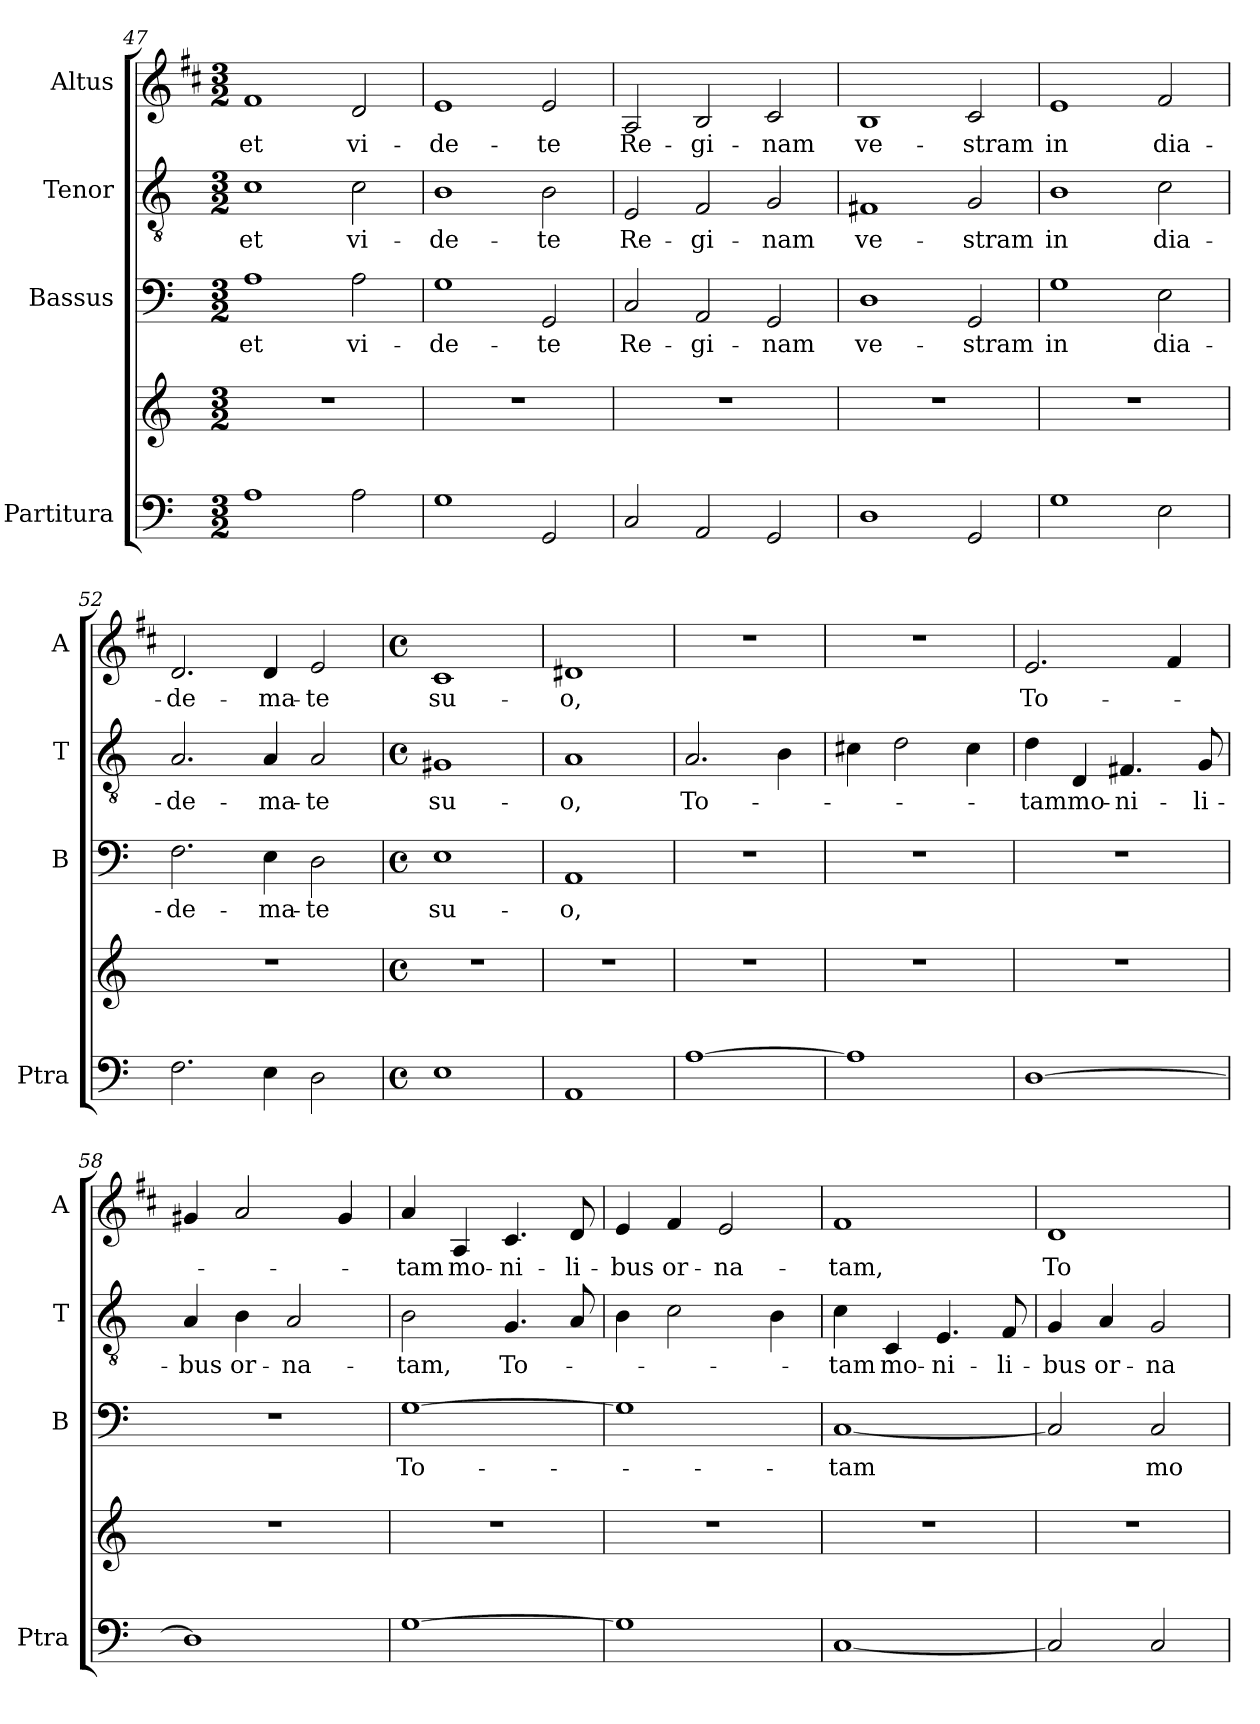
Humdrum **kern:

**kern	**kern	**kern	**text	**kern	**text	**kern	**text
*part4	*part4	*part3	*part3	*part2	*part2	*part1	*part1
*staff5	*staff4	*staff3	*staff3	*staff2	*staff2	*staff1	*staff1
*I"Partitura	*	*I"Bassus	*	*I"Tenor	*	*I"Altus	*
*I'Ptra	*	*I'B	*	*I'T	*	*I'A	*
*clefF4	*clefG2	*clefF4	*	*clefGv2	*	*clefG2	*
*	*	*	*	*	*	*ITrd1c2	*
*k[]	*k[]	*k[]	*	*k[]	*	*k[]	*
*C:	*C:	*C:	*	*C:	*	*C:	*
*M3/2	*M3/2	*M3/2	*	*M3/2	*	*M3/2	*
=47	=47	=47	=47	=47	=47	=47	=47
!	!	!	!LO:LY:b	!	!LO:LY:b	!	!LO:LY:b
1A	1.r	1A	et	1c	et	1e	et
!	!	!	!LO:LY:b	!	!LO:LY:b	!	!LO:LY:b
2A\	.	2A\	vi-	2c\	vi-	2c/	vi-
=48	=48	=48	=48	=48	=48	=48	=48
!	!	!	!LO:LY:b	!	!LO:LY:b	!	!LO:LY:b
1G	1.r	1G	-de-	1B	-de-	1d	-de-
!	!	!	!LO:LY:b	!	!LO:LY:b	!	!LO:LY:b
2GG/	.	2GG/	-te	2B\	-te	2d/	-te
=49	=49	=49	=49	=49	=49	=49	=49
!	!	!	!LO:LY:b	!	!LO:LY:b	!	!LO:LY:b
2C/	1.r	2C/	Re-	2E/	Re-	2G/	Re-
!	!	!	!LO:LY:b	!	!LO:LY:b	!	!LO:LY:b
2AA/	.	2AA/	-gi-	2F/	-gi-	2A/	-gi-
!	!	!	!LO:LY:b	!	!LO:LY:b	!	!LO:LY:b
2GG/	.	2GG/	-nam	2G/	-nam	2B/	-nam
=50	=50	=50	=50	=50	=50	=50	=50
!	!	!	!LO:LY:b	!	!LO:LY:b	!	!LO:LY:b
1D	1.r	1D	ve-	1F#X	ve-	1A	ve-
!	!	!	!LO:LY:b	!	!LO:LY:b	!	!LO:LY:b
2GG/	.	2GG/	-stram	2G/	-stram	2B/	-stram
!!LO:LB:g=z
=51	=51	=51	=51	=51	=51	=51	=51
!	!	!	!LO:LY:b	!	!LO:LY:b	!	!LO:LY:b
1G	1.r	1G	in	1B	in	1d	in
!	!	!	!LO:LY:b	!	!LO:LY:b	!	!LO:LY:b
2E\	.	2E\	dia-	2c\	dia-	2e/	dia-
=52	=52	=52	=52	=52	=52	=52	=52
!	!	!	!LO:LY:b	!	!LO:LY:b	!	!LO:LY:b
2.F\	1.r	2.F\	-de-	2.A/	-de-	2.c/	-de-
!	!	!	!LO:LY:b	!	!LO:LY:b	!	!LO:LY:b
4E\	.	4E\	-ma-	4A/	-ma-	4c/	-ma-
!	!	!	!LO:LY:b	!	!LO:LY:b	!	!LO:LY:b
2D\	.	2D\	-te	2A/	-te	2d/	-te
=53	=53	=53	=53	=53	=53	=53	=53
*M4/4	*M4/4	*M4/4	*	*M4/4	*	*M4/4	*
*met(c)	*met(c)	*met(c)	*	*met(c)	*	*met(c)	*
!	!	!	!LO:LY:b	!	!LO:LY:b	!	!LO:LY:b
1E	1r	1E	su-	1G#X	su-	1B	su-
=54	=54	=54	=54	=54	=54	=54	=54
!	!	!	!LO:LY:b	!	!LO:LY:b	!	!LO:LY:b
1AA	1r	1AA	-o,	1A	-o,	1c#X	-o,
=55	=55	=55	=55	=55	=55	=55	=55
!	!	!	!	!	!LO:LY:b	!	!
[1A	1r	1r	.	2.A/	To-	1r	.
.	.	.	.	4B\	.	.	.
=56	=56	=56	=56	=56	=56	=56	=56
1A]	1r	1r	.	4c#X\	.	1r	.
.	.	.	.	2d\	.	.	.
.	.	.	.	4c#\	.	.	.
=57	=57	=57	=57	=57	=57	=57	=57
!	!	!	!	!	!LO:LY:b	!	!LO:LY:b
[1D	1r	1r	.	4d\	-tam	2.d/	To-
!	!	!	!	!	!LO:LY:b	!	!
.	.	.	.	4D/	mo-	.	.
!	!	!	!	!	!LO:LY:b	!	!
.	.	.	.	4.F#X/	-ni-	.	.
.	.	.	.	.	.	4e/	.
!	!	!	!	!	!LO:LY:b	!	!
.	.	.	.	8G/	-li-	.	.
=58	=58	=58	=58	=58	=58	=58	=58
!	!	!	!	!	!LO:LY:b	!	!
1D]	1r	1r	.	4A/	-bus	4f#X/	.
!	!	!	!	!	!LO:LY:b	!	!
.	.	.	.	4B\	or-	2g/	.
!	!	!	!	!	!LO:LY:b	!	!
.	.	.	.	2A/	-na-	.	.
.	.	.	.	.	.	4f#/	.
!!LO:LB:g=z
=59	=59	=59	=59	=59	=59	=59	=59
!	!	!	!LO:LY:b	!	!LO:LY:b	!	!LO:LY:b
[1G	1r	[1G	To-	2B\	-tam,	4g/	-tam
!	!	!	!	!	!	!	!LO:LY:b
.	.	.	.	.	.	4G/	mo-
!	!	!	!	!	!LO:LY:b	!	!LO:LY:b
.	.	.	.	4.G/	To-	4.B/	-ni-
!	!	!	!	!	!	!	!LO:LY:b
.	.	.	.	8A/	.	8c/	-li-
=60	=60	=60	=60	=60	=60	=60	=60
!	!	!	!	!	!	!	!LO:LY:b
1G]	1r	1G]	.	4B\	.	4d/	-bus
!	!	!	!	!	!	!	!LO:LY:b
.	.	.	.	2c\	.	4e/	or-
!	!	!	!	!	!	!	!LO:LY:b
.	.	.	.	.	.	2d/	-na-
.	.	.	.	4B\	.	.	.
=61	=61	=61	=61	=61	=61	=61	=61
!	!	!	!LO:LY:b	!	!LO:LY:b	!	!LO:LY:b
[1C	1r	[1C	-tam	4c\	-tam	1e	-tam,
!	!	!	!	!	!LO:LY:b	!	!
.	.	.	.	4C/	mo-	.	.
!	!	!	!	!	!LO:LY:b	!	!
.	.	.	.	4.E/	-ni-	.	.
!	!	!	!	!	!LO:LY:b	!	!
.	.	.	.	8F/	-li-	.	.
=62	=62	=62	=62	=62	=62	=62	=62
!	!	!	!	!	!LO:LY:b	!	!LO:LY:b
2C/]	1r	2C/]	.	4G/	-bus	1c	To-
!	!	!	!	!	!LO:LY:b	!	!
.	.	.	.	4A/	or-	.	.
!	!	!	!LO:LY:b	!	!LO:LY:b	!	!
2C/	.	2C/	mo-	2G/	-na-	.	.
=	=	=	=	=	=	=	=
*-	*-	*-	*-	*-	*-	*-	*-
